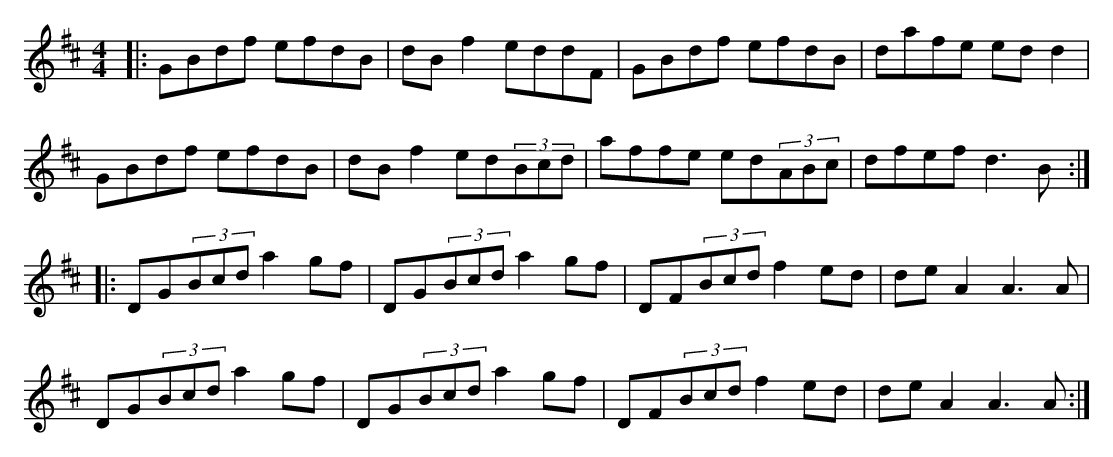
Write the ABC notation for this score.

X:1
M:4/4
K:D
|:GBdf efdB|dBf2 eddF|GBdf efdB|dafe edd2|
GBdf efdB|dBf2 ed(3Bcd|affe ed(3ABc|dfef d3B:|
|:DG(3Bcd a2gf|DG(3Bcd a2gf|DF(3Bcd f2ed|deA2 A3A|
DG(3Bcd a2gf|DG(3Bcd a2gf|DF(3Bcd f2ed|deA2 A3A:|
